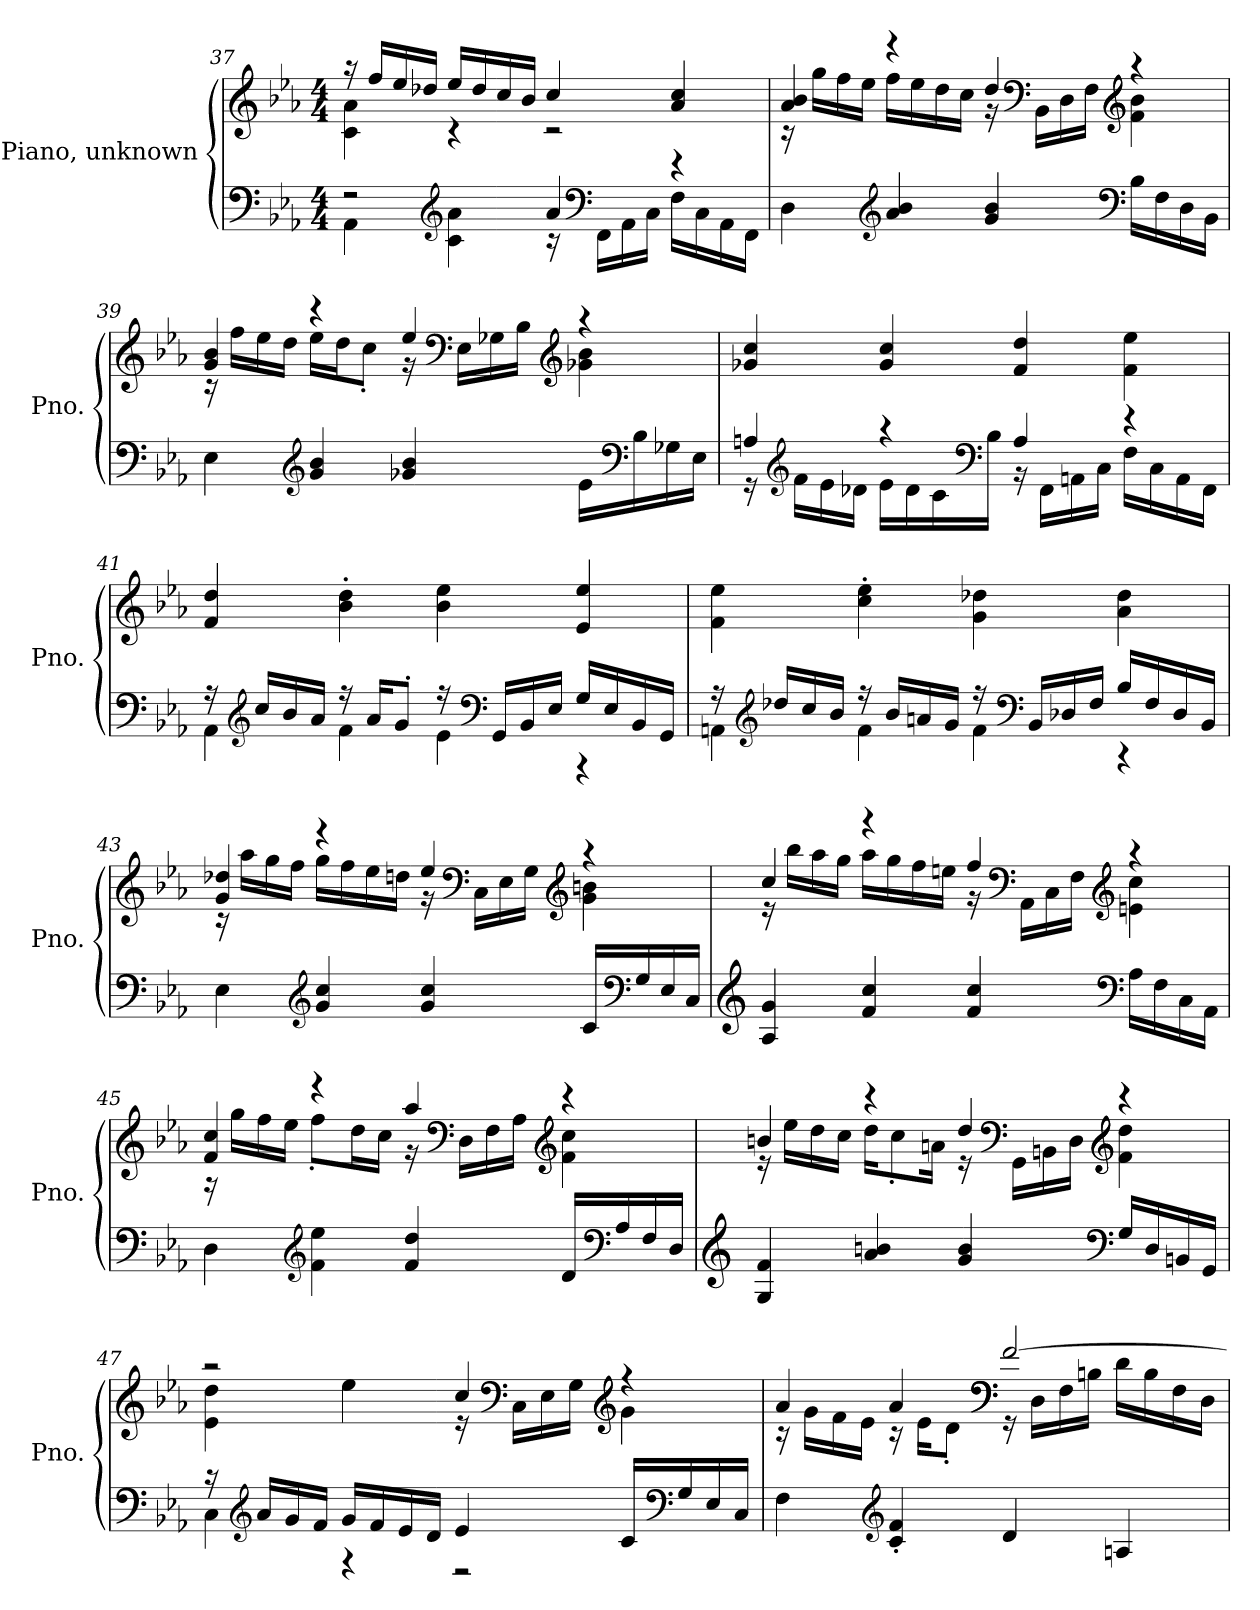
**kern	**kern
*part1	*part1
*staff2	*staff1
*I"Piano, unknown	*
*I'Pno.	*
*clefF4	*clefG2
*k[b-e-a-]	*k[b-e-a-]
*M4/4	*M4/4
=37	=37
*^	*^
2r	4AA-\	16r	4c\ 4a-\
.	.	16ff/LL	.
.	.	16ee-/	.
.	.	16dd-X/JJ	.
*clefG2	*	*	*
.	4c\ 4a-\	16ee-/LL	4r
.	.	16dd-/	.
.	.	16cc/	.
.	.	16b-/JJ	.
4a-/	16r	4cc/	2r
*clefF4	*	*	*
.	16FF\LL	.	.
.	16AA-\	.	.
.	16C\JJ	.	.
4r	16F\LL	4a-/ 4cc/	.
.	16C\	.	.
.	16AA-\	.	.
.	16FF\JJ	.	.
*v	*v	*	*
!!LO:LB:g=z	!!
=38	=38	=38
4D\	4a-/ 4b-/	16r
.	.	16gg\LL
.	.	16ff\
.	.	16ee-\JJ
*clefG2	*	*
4a-/ 4b-/	4r	16ff\LL
.	.	16ee-\
.	.	16dd\
.	.	16cc\JJ
4g/ 4b-/	4dd/	16r
*	*clefF4	*
.	.	16BB-\LL
.	.	16D\
.	.	16F\JJ
*clefF4	*clefG2	*
16B-\LL	4r	4f\ 4b-\
16F\	.	.
16D\	.	.
16BB-\JJ	.	.
=39	=39	=39
4E-\	4g/ 4b-/	16r
.	.	16ff\LL
.	.	16ee-\
.	.	16dd\JJ
*clefG2	*	*
4g/ 4b-/	4r	16ee-\LL
.	.	16dd\J
.	.	8cc'\J
4g-X/ 4b-/	4ee-/	16r
*	*clefF4	*
.	.	16E-\LL
.	.	16G-X\
.	.	16B-\JJ
*	*clefG2	*
16e-\LL	4r	4g-X\ 4b-\
*clefF4	*	*
16B-\	.	.
16G-X\	.	.
16E-\JJ	.	.
*	*v	*v
!!LO:LB:g=z
=40	=40
*^	*
4An/	16r	4g-X/ 4cc/
*clefG2	*	*
.	16f\LL	.
.	16e-\	.
.	16d-X\JJ	.
4r	16e-\LL	4g-/ 4cc/
.	16d-\	.
.	16c\	.
*clefF4	*	*
.	16B-\JJ	.
4A/	16r	4f/ 4dd/
.	16FF\LL	.
.	16AAn\	.
.	16C\JJ	.
4r	16F\LL	4f\ 4ee-\
.	16C\	.
.	16AA\	.
.	16FF\JJ	.
=41	=41	=41
16r	4AA-\	4f/ 4dd/
*clefG2	*	*
16cc/LL	.	.
16b-/	.	.
16a-/JJ	.	.
16r	4f\	4b-\' 4dd\'
16a-/KL	.	.
8g'/J	.	.
16r	4e-\	4b-\ 4ee-\
*clefF4	*	*
16GG/LL	.	.
16BB-/	.	.
16E-/JJ	.	.
16G/LL	4r	4e-/ 4ee-/
16E-/	.	.
16BB-/	.	.
16GG/JJ	.	.
!!LO:LB:g=z
=42	=42	=42
16r	4AAn\	4f\ 4ee-\
*clefG2	*	*
16dd-X/LL	.	.
16cc/	.	.
16b-/JJ	.	.
16r	4f\	4cc\' 4ee-\'
16b-/LL	.	.
16an/	.	.
16g/JJ	.	.
16r	4f\	4g\ 4dd-X\
*clefF4	*	*
16BB-/LL	.	.
16D-X/	.	.
16F/JJ	.	.
16B-/LL	4r	4a-\ 4dd-\
16F/	.	.
16D-/	.	.
16BB-/JJ	.	.
*v	*v	*
!!LO:LB:g=z
=43	=43
*	*^
4E-\	4g/ 4dd-X/	16r
.	.	16aa-\LL
.	.	16gg\
.	.	16ff\JJ
*clefG2	*	*
4g/ 4cc/	4r	16gg\LL
.	.	16ff\
.	.	16ee-\
.	.	16ddn\JJ
4g/ 4cc/	4ee-/	16r
*	*clefF4	*
.	.	16C\LL
.	.	16E-\
.	.	16G\JJ
*	*clefG2	*
16c/LL	4r	4g\ 4bn\
*clefF4	*	*
16G/	.	.
16E-/	.	.
16C/JJ	.	.
!!LO:LB:g=z	!!
=44	=44	=44
*clefG2	*	*
4A-/ 4g/	4cc/	16r
.	.	16bb-\LL
.	.	16aa-\
.	.	16gg\JJ
4f/ 4cc/	4r	16aa-\LL
.	.	16gg\
.	.	16ff\
.	.	16een\JJ
4f/ 4cc/	4ff/	16r
*	*clefF4	*
.	.	16AA-\LL
.	.	16C\
.	.	16F\JJ
*clefF4	*clefG2	*
16A-\LL	4r	4en\ 4cc\
16F\	.	.
16C\	.	.
16AA-\JJ	.	.
=45	=45	=45
4D\	4f/ 4cc/	16r
.	.	16gg\LL
.	.	16ff\
.	.	16ee-\JJ
*clefG2	*	*
4f\ 4ee-\	4r	8ff'\L
.	.	16dd\L
.	.	16cc\JJ
4f/ 4dd/	4aa-/	16r
*	*clefF4	*
.	.	16D\LL
.	.	16F\
.	.	16A-\JJ
*	*clefG2	*
16d/LL	4r	4f\ 4cc\
*clefF4	*	*
16A-/	.	.
16F/	.	.
16D/JJ	.	.
!!LO:PB:g=z	!!
=46	=46	=46
*clefG2	*	*
4G/ 4f/	4bn/	16r
.	.	16ee-\LL
.	.	16dd\
.	.	16cc\JJ
4a-/ 4bn/	4r	16dd\KL
.	.	8cc'\
.	.	16an\Jk
4g/ 4b/	4dd/	16r
*	*clefF4	*
.	.	16GG\LL
.	.	16BBn\
.	.	16D\JJ
*clefF4	*clefG2	*
16G/LL	4r	4f\ 4dd\
16D/	.	.
16BBn/	.	.
16GG/JJ	.	.
=47	=47	=47
*^	*	*
16r	4C\	2r	4e-\ 4dd\
*clefG2	*	*	*
16a-/LL	.	.	.
16g/	.	.	.
16f/JJ	.	.	.
16g/LL	4r	.	4ee-\
16f/	.	.	.
16e-/	.	.	.
16d/JJ	.	.	.
4e-/	2r	4cc/	16r
*	*	*clefF4	*
.	.	.	16C\LL
.	.	.	16E-\
.	.	.	16G\JJ
*	*	*clefG2	*
16c/LL	.	4r	4g\
*clefF4	*	*	*
16G/	.	.	.
16E-/	.	.	.
16C/JJ	.	.	.
*v	*v	*	*
!!LO:LB:g=z	!!
=48	=48	=48
4F\	4a-/	16r
.	.	16g\LL
.	.	16f\
.	.	16e-\JJ
*clefG2	*	*
4c/' 4f/'	4a-/	16r
.	.	16e-\KL
.	.	8d'\J
*	*clefF4	*
4d/	[2f/	16r
.	.	16D\LL
.	.	16F\
.	.	16Bn\JJ
4An/	.	16d\LL
.	.	16B\
.	.	16F\
.	.	16D\JJ
*	*v	*v
=	=
*-	*-
